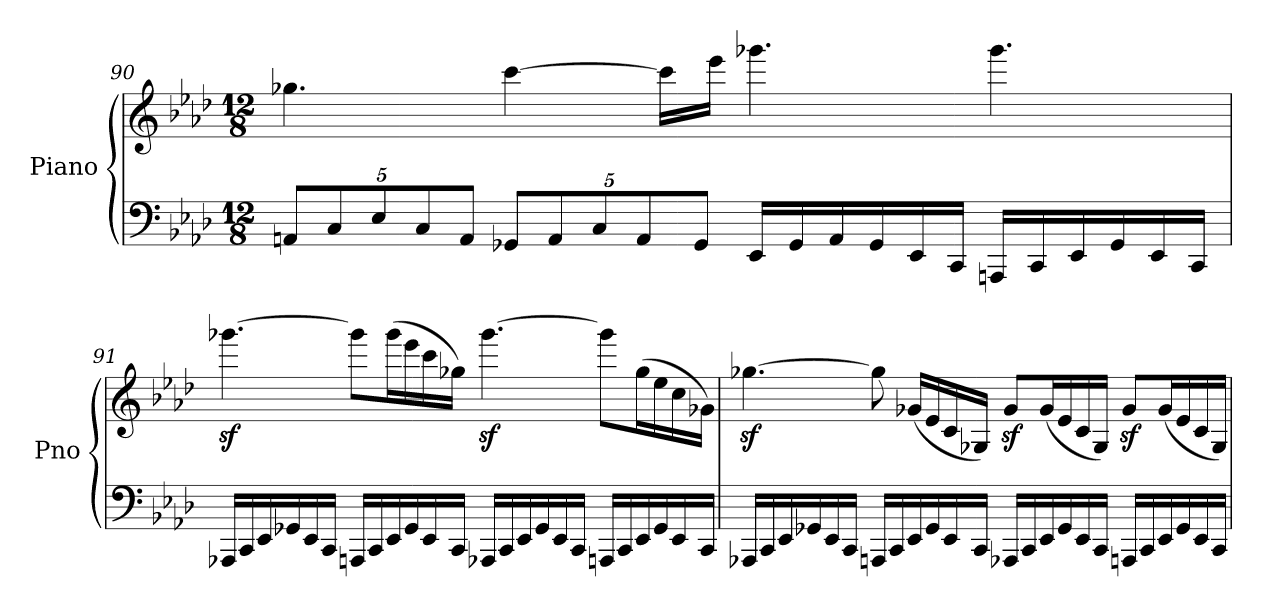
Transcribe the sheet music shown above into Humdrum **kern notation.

**kern	**kern
*part1	*part1
*staff2	*staff1
*I"Piano	*
*I'Pno	*
!!LO:PB:g=z
*clefF4	*clefG2
*k[b-e-a-d-]	*k[b-e-a-d-]
*M12/8	*M12/8
*Xbrackettup	*
=90	=90
40%3AAn/LL	4.gg-X\
40%3C/	.
40%3E-/	.
40%3C/	.
40%3AA/JJ	.
40%3GG-X/LL	[4ccc\
40%3AA/	.
40%3C/	.
40%3AA/	.
.	16ccc\LL]
40%3GG-/JJ	.
.	16eee-\JJ
16EE-/LL	4.ggg-X\
16GG-/	.
16AA/	.
16GG-/	.
16EE-/	.
16CC/JJ	.
16AAAn/LL	4.ggg-\
16CC/	.
16EE-/	.
16GG-/	.
16EE-/	.
16CC/JJ	.
!!LO:LB:g=z
=91	=91
16AAA-X/LL	[4.ggg-Xz<\
16CC/	.
16EE-/	.
16GG-X/	.
16EE-/	.
16CC/JJ	.
16AAAn/LL	8ggg-\L]
16CC/	.
16EE-/	(16ggg-\L
16GG-/	16eee-\
16EE-/	16ccc\
16CC/JJ	16gg-X\JJ)
16AAA-X/LL	[4.ggg-z<\
16CC/	.
16EE-/	.
16GG-/	.
16EE-/	.
16CC/JJ	.
16AAAn/LL	8ggg-\L]
16CC/	.
16EE-/	(16gg-\L
16GG-/	16ee-\
16EE-/	16cc\
16CC/JJ	16g-X\JJ)
!!LO:LB:g=z
=92	=92
16AAA-X/LL	[4.gg-Xz<\
16CC/	.
16EE-/	.
16GG-X/	.
16EE-/	.
16CC/JJ	.
16AAAn/LL	8gg-\]
16CC/	.
16EE-/	(16g-X/LL
16GG-/	16e-/
16EE-/	16c/
16CC/JJ	16G-X/JJ)
16AAA-X/LL	8g-z</L
16CC/	.
16EE-/	(16g-/L
16GG-/	16e-/
16EE-/	16c/
16CC/JJ	16G-/JJ)
16AAAn/LL	8g-z</L
16CC/	.
16EE-/	(16g-/L
16GG-/	16e-/
16EE-/	16c/
16CC/JJ	16G-/JJ)
=	=
*-	*-
